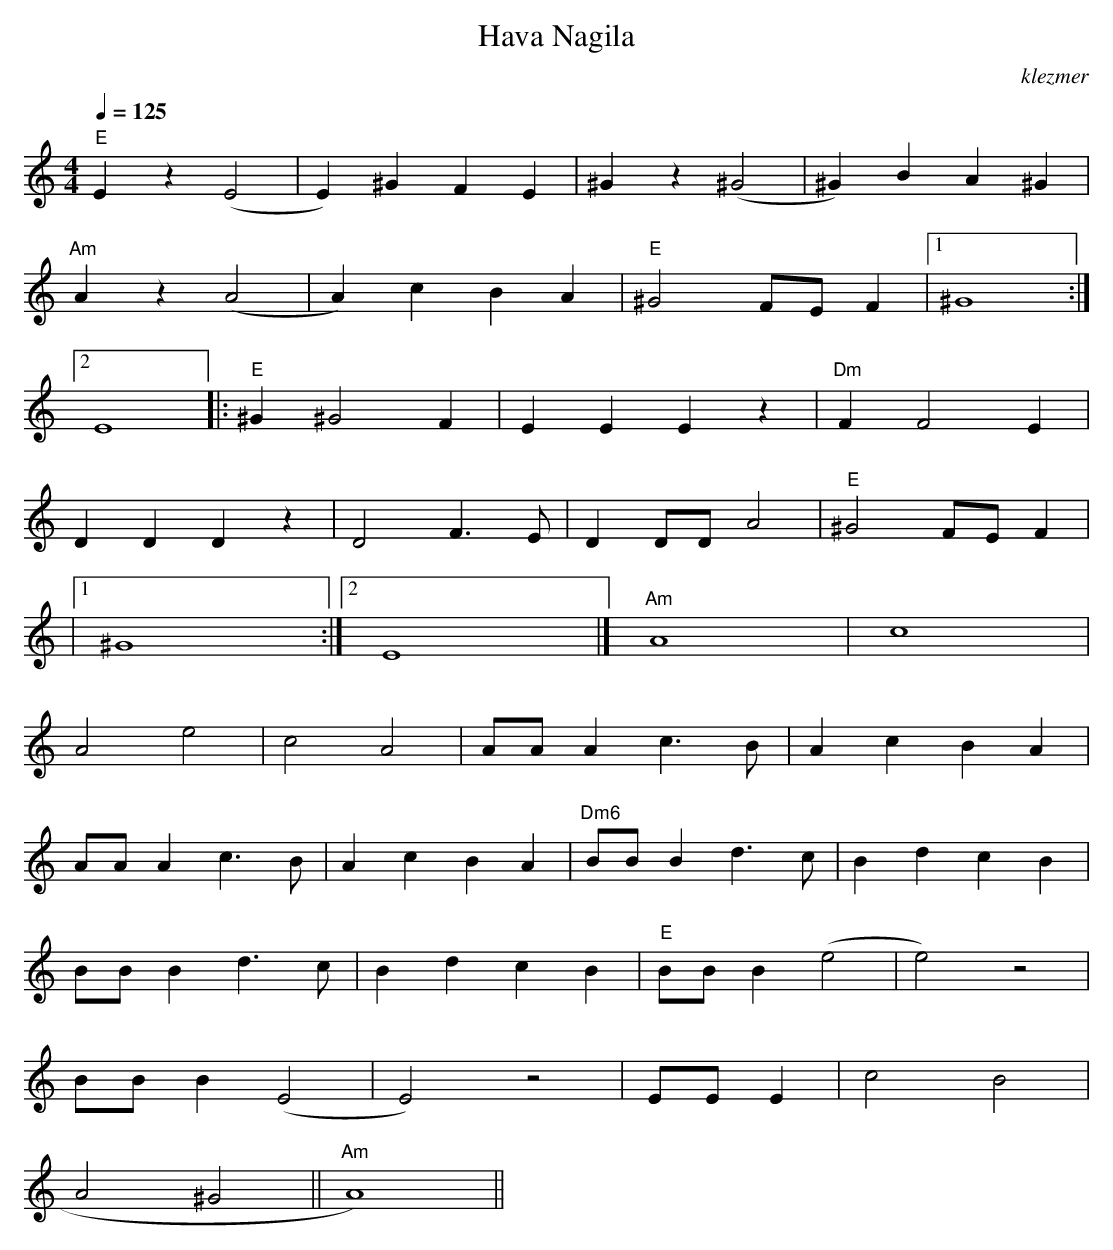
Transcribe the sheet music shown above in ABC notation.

X:1
T:Hava Nagila
O:klezmer
M:4/4
L:1/8
Q:1/4=125
K:C
V:1
"E" E2 z2 (E4 |E2) ^G2 F2 E2 |^G2 z2 (^G4 |^G2) B2 A2 ^G2 |
"Am" A2 z2 (A4 |A2) c2 B2 A2 |"E" ^G4 FE F2 |1 ^G8 :|2
E8 || |:"E" ^G2 ^G4 F2 |E2 E2 E2 z2 |"Dm" F2 F4 E2 |
D2 D2 D2 z2 |D4 F3 E|D2 DD A4 |"E" ^G4 FE F2 |
|1 ^G8 :|2 E8 |]"Am" A8 |c8 |
A4 e4 |c4 A4 |AA A2 c3 B|A2 c2 B2 A2 |
AA A2 c3 B|A2 c2 B2 A2 |"Dm6" BB B2 d3 c|B2 d2 c2 B2 |
BB B2 d3 c|B2 d2 c2 B2 |"E" BB B2 (e4 |e4) z4 |
BB B2 (E4 |E4) z4 |EE E2 |c4 B4 |
A4 ^G4 ||"Am" A8) ||
